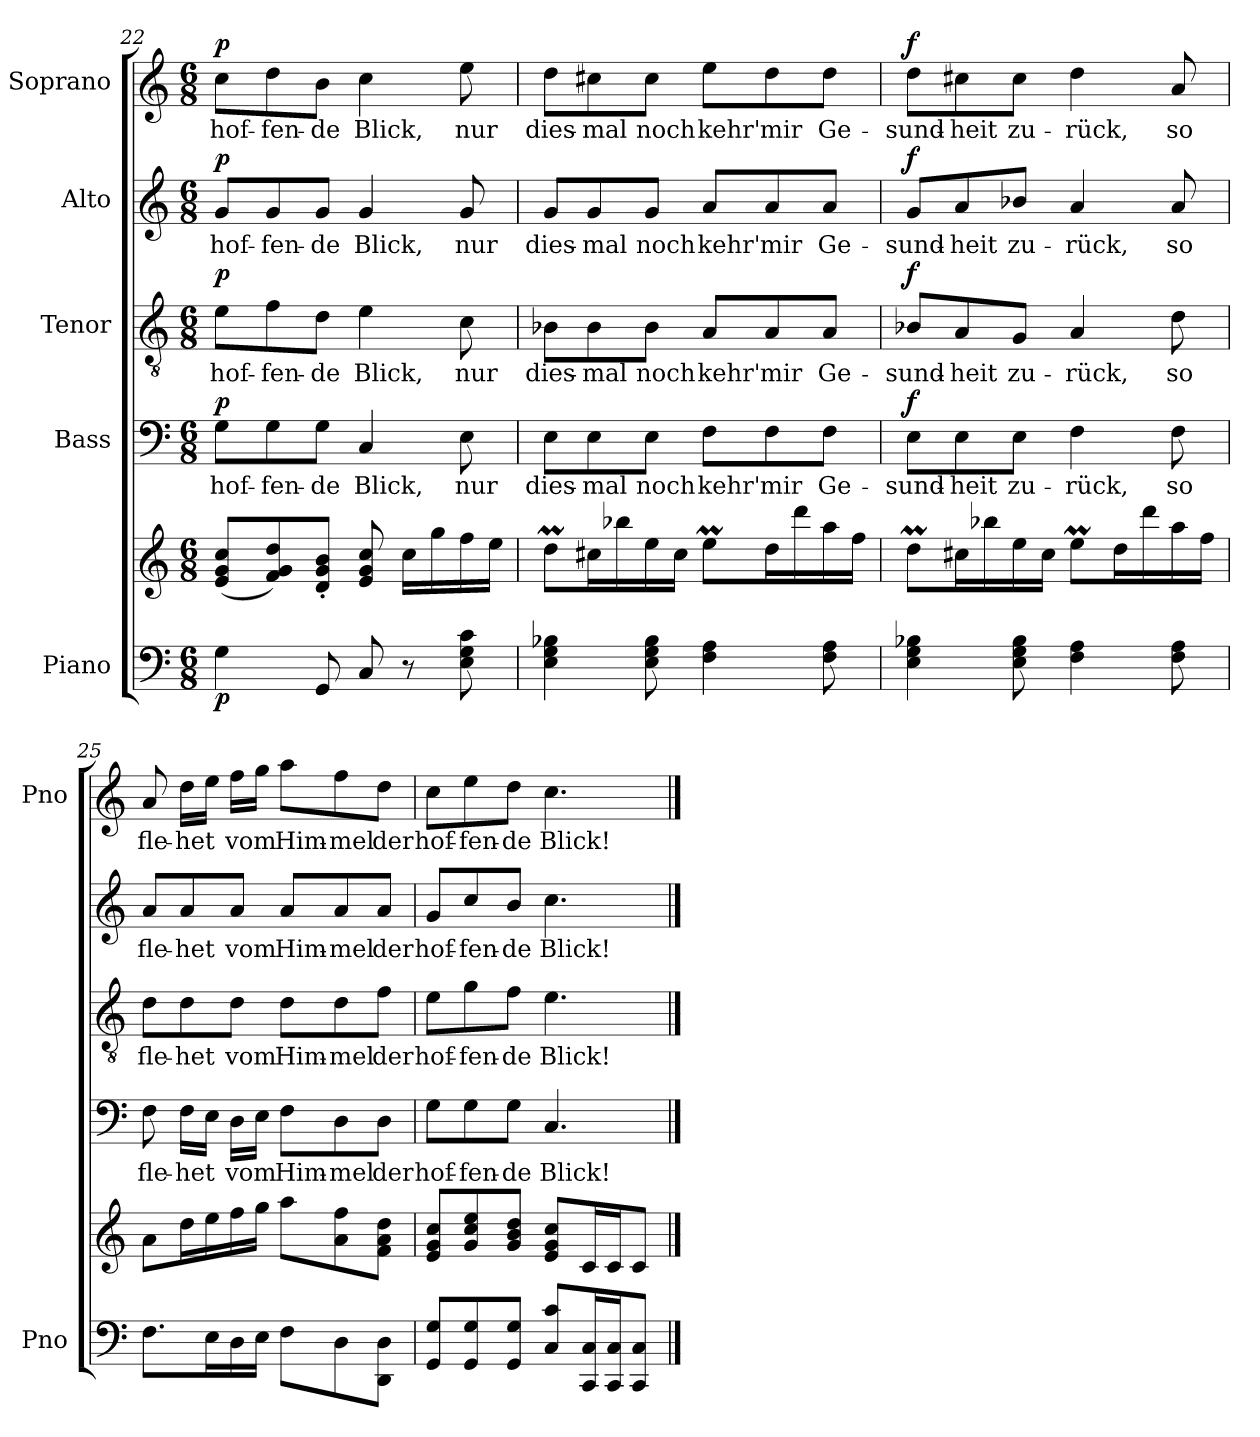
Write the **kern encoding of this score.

**kern	**kern	**dynam	**kern	**text	**dynam	**kern	**text	**dynam	**kern	**text	**dynam	**kern	**text	**dynam
*part5	*part5	*part5	*part4	*part4	*part4	*part3	*part3	*part3	*part2	*part2	*part2	*part1	*part1	*part1
*staff6	*staff5	*staff5/6	*staff4	*staff4	*staff4	*staff3	*staff3	*staff3	*staff2	*staff2	*staff2	*staff1	*staff1	*staff1
*I"Piano	*	*	*I"Bass	*	*	*I"Tenor	*	*	*I"Alto	*	*	*I"Soprano	*	*
*I'Pno	*	*	*	*	*	*	*	*	*	*	*	*I'Pno	*	*
*clefF4	*clefG2	*	*clefF4	*	*	*clefGv2	*	*	*clefG2	*	*	*clefG2	*	*
*k[]	*k[]	*	*k[]	*	*	*k[]	*	*	*k[]	*	*	*k[]	*	*
*M6/8	*M6/8	*	*M6/8	*	*	*M6/8	*	*	*M6/8	*	*	*M6/8	*	*
=22	=22	=22	=22	=22	=22	=22	=22	=22	=22	=22	=22	=22	=22	=22
!	!	!LO:DY:b=2	!	!LO:LY:b	!LO:DY:b	!	!LO:LY:b	!LO:DY:b	!	!LO:LY:b	!LO:DY:b	!	!LO:LY:b	!LO:DY:b
4G\	(<8e/ 8g/ 8cc/L	p	8G\L	hof-	p	8e\L	hof-	p	8g/L	hof-	p	8cc\L	hof-	p
!	!	!	!	!LO:LY:b	!	!	!LO:LY:b	!	!	!LO:LY:b	!	!	!LO:LY:b	!
.	8f/ 8g/ 8dd/)	.	8G\	-fen-	.	8f\	-fen-	.	8g/	-fen-	.	8dd\	-fen-	.
!	!	!	!	!LO:LY:b	!	!	!LO:LY:b	!	!	!LO:LY:b	!	!	!LO:LY:b	!
8GG/	8d/' 8g/' 8b/'J	.	8G\J	-de	.	8d\J	-de	.	8g/J	-de	.	8b\J	-de	.
!	!	!	!	!LO:LY:b	!	!	!LO:LY:b	!	!	!LO:LY:b	!	!	!LO:LY:b	!
8C/	8e/ 8g/ 8cc/	.	4C/	Blick,	.	4e\	Blick,	.	4g/	Blick,	.	4cc\	Blick,	.
8r	16cc\LL	.	.	.	.	.	.	.	.	.	.	.	.	.
.	16gg\	.	.	.	.	.	.	.	.	.	.	.	.	.
!	!	!	!	!LO:LY:b	!	!	!LO:LY:b	!	!	!LO:LY:b	!	!	!LO:LY:b	!
8E\ 8G\ 8c\	16ff\	.	8E\	nur	.	8c\	nur	.	8g/	nur	.	8ee\	nur	.
.	16ee\JJ	.	.	.	.	.	.	.	.	.	.	.	.	.
=23	=23	=23	=23	=23	=23	=23	=23	=23	=23	=23	=23	=23	=23	=23
!	!	!	!	!LO:LY:b	!	!	!LO:LY:b	!	!	!LO:LY:b	!	!	!LO:LY:b	!
4E\ 4G\ 4B-X\	8ddM\L	.	8E\L	dies-	.	8B-X\L	dies-	.	8g/L	dies-	.	8dd\L	dies-	.
!	!	!	!	!LO:LY:b	!	!	!LO:LY:b	!	!	!LO:LY:b	!	!	!LO:LY:b	!
.	16cc#X\L	.	8E\	-mal	.	8B-\	-mal	.	8g/	-mal	.	8cc#X\	-mal	.
.	16bb-X\	.	.	.	.	.	.	.	.	.	.	.	.	.
!	!	!	!	!LO:LY:b	!	!	!LO:LY:b	!	!	!LO:LY:b	!	!	!LO:LY:b	!
8E\ 8G\ 8B-\	16ee\	.	8E\J	noch	.	8B-\J	noch	.	8g/J	noch	.	8cc#\J	noch	.
.	16cc#\JJ	.	.	.	.	.	.	.	.	.	.	.	.	.
!	!	!	!	!LO:LY:b	!	!	!LO:LY:b	!	!	!LO:LY:b	!	!	!LO:LY:b	!
4F\ 4A\	8eem\L	.	8F\L	kehr'	.	8A/L	kehr'	.	8a/L	kehr'	.	8ee\L	kehr'	.
!	!	!	!	!LO:LY:b	!	!	!LO:LY:b	!	!	!LO:LY:b	!	!	!LO:LY:b	!
.	16dd\L	.	8F\	mir	.	8A/	mir	.	8a/	mir	.	8dd\	mir	.
.	16ddd\	.	.	.	.	.	.	.	.	.	.	.	.	.
!	!	!	!	!LO:LY:b	!	!	!LO:LY:b	!	!	!LO:LY:b	!	!	!LO:LY:b	!
8F\ 8A\	16aa\	.	8F\J	Ge-	.	8A/J	Ge-	.	8a/J	Ge-	.	8dd\J	Ge-	.
.	16ff\JJ	.	.	.	.	.	.	.	.	.	.	.	.	.
!!LO:PB:g=z
=24	=24	=24	=24	=24	=24	=24	=24	=24	=24	=24	=24	=24	=24	=24
!	!	!	!	!LO:LY:b	!LO:DY:b	!	!LO:LY:b	!LO:DY:b	!	!LO:LY:b	!LO:DY:b	!	!LO:LY:b	!LO:DY:b
4E\ 4G\ 4B-X\	8ddM\L	.	8E\L	-sund-	f	8B-X/L	-sund-	f	8g/L	-sund-	f	8dd\L	-sund-	f
!	!	!	!	!LO:LY:b	!	!	!LO:LY:b	!	!	!LO:LY:b	!	!	!LO:LY:b	!
.	16cc#X\L	.	8E\	-heit	.	8A/	-heit	.	8a/	-heit	.	8cc#X\	-heit	.
.	16bb-X\	.	.	.	.	.	.	.	.	.	.	.	.	.
!	!	!	!	!LO:LY:b	!	!	!LO:LY:b	!	!	!LO:LY:b	!	!	!LO:LY:b	!
8E\ 8G\ 8B-\	16ee\	.	8E\J	zu-	.	8G/J	zu-	.	8b-X/J	zu-	.	8cc#\J	zu-	.
.	16cc#\JJ	.	.	.	.	.	.	.	.	.	.	.	.	.
!	!	!	!	!LO:LY:b	!	!	!LO:LY:b	!	!	!LO:LY:b	!	!	!LO:LY:b	!
4F\ 4A\	8eem\L	.	4F\	-rück,	.	4A/	-rück,	.	4a/	-rück,	.	4dd\	-rück,	.
.	16dd\L	.	.	.	.	.	.	.	.	.	.	.	.	.
.	16ddd\	.	.	.	.	.	.	.	.	.	.	.	.	.
!	!	!	!	!LO:LY:b	!	!	!LO:LY:b	!	!	!LO:LY:b	!	!	!LO:LY:b	!
8F\ 8A\	16aa\	.	8F\	so	.	8d\	so	.	8a/	so	.	8a/	so	.
.	16ff\JJ	.	.	.	.	.	.	.	.	.	.	.	.	.
=25	=25	=25	=25	=25	=25	=25	=25	=25	=25	=25	=25	=25	=25	=25
!	!	!	!	!LO:LY:b	!	!	!LO:LY:b	!	!	!LO:LY:b	!	!	!LO:LY:b	!
8.F\L	8a\L	.	8F\	fle-	.	8d\L	fle-	.	8a/L	fle-	.	8a/	fle-	.
!	!	!	!	!LO:LY:b	!	!	!LO:LY:b	!	!	!LO:LY:b	!	!	!LO:LY:b	!
.	16dd\L	.	16F\LL	-het	.	8d\	-het	.	8a/	-het	.	16dd\LL	-het	.
16E\L	16ee\	.	16E\JJ	.	.	.	.	.	.	.	.	16ee\JJ	.	.
!	!	!	!	!LO:LY:b	!	!	!LO:LY:b	!	!	!LO:LY:b	!	!	!LO:LY:b	!
16D\	16ff\	.	16D\LL	vom	.	8d\J	vom	.	8a/J	vom	.	16ff\LL	vom	.
16E\JJ	16gg\JJ	.	16E\JJ	.	.	.	.	.	.	.	.	16gg\JJ	.	.
!	!	!	!	!LO:LY:b	!	!	!LO:LY:b	!	!	!LO:LY:b	!	!	!LO:LY:b	!
8F\L	8aa\L	.	8F\L	Him-	.	8d\L	Him-	.	8a/L	Him-	.	8aa\L	Him-	.
!	!	!	!	!LO:LY:b	!	!	!LO:LY:b	!	!	!LO:LY:b	!	!	!LO:LY:b	!
8D\	8a\ 8ff\	.	8D\	-mel	.	8d\	-mel	.	8a/	-mel	.	8ff\	-mel	.
!	!	!	!	!LO:LY:b	!	!	!LO:LY:b	!	!	!LO:LY:b	!	!	!LO:LY:b	!
8DD\ 8D\J	8f\ 8a\ 8dd\J	.	8D\J	der	.	8f\J	der	.	8a/J	der	.	8dd\J	der	.
=26	=26	=26	=26	=26	=26	=26	=26	=26	=26	=26	=26	=26	=26	=26
!	!	!	!	!LO:LY:b	!	!	!LO:LY:b	!	!	!LO:LY:b	!	!	!LO:LY:b	!
8GG/ 8G/L	8e/ 8g/ 8cc/L	.	8G\L	hof-	.	8e\L	hof-	.	8g/L	hof-	.	8cc\L	hof-	.
!	!	!	!	!LO:LY:b	!	!	!LO:LY:b	!	!	!LO:LY:b	!	!	!LO:LY:b	!
8GG/ 8G/	8g/ 8cc/ 8ee/	.	8G\	-fen-	.	8g\	-fen-	.	8cc/	-fen-	.	8ee\	-fen-	.
!	!	!	!	!LO:LY:b	!	!	!LO:LY:b	!	!	!LO:LY:b	!	!	!LO:LY:b	!
8GG/ 8G/J	8g/ 8b/ 8dd/J	.	8G\J	-de	.	8f\J	-de	.	8b/J	-de	.	8dd\J	-de	.
!	!	!	!	!LO:LY:b	!	!	!LO:LY:b	!	!	!LO:LY:b	!	!	!LO:LY:b	!
8C/ 8c/L	8e/ 8g/ 8cc/L	.	4.C/	Blick!	.	4.e\	Blick!	.	4.cc\	Blick!	.	4.cc\	Blick!	.
16CC/ 16C/L	16c/L	.	.	.	.	.	.	.	.	.	.	.	.	.
16CC/ 16C/J	16c/J	.	.	.	.	.	.	.	.	.	.	.	.	.
8CC/ 8C/J	8c/J	.	.	.	.	.	.	.	.	.	.	.	.	.
==	==	==	==	==	==	==	==	==	==	==	==	==	==	==
*-	*-	*-	*-	*-	*-	*-	*-	*-	*-	*-	*-	*-	*-	*-
